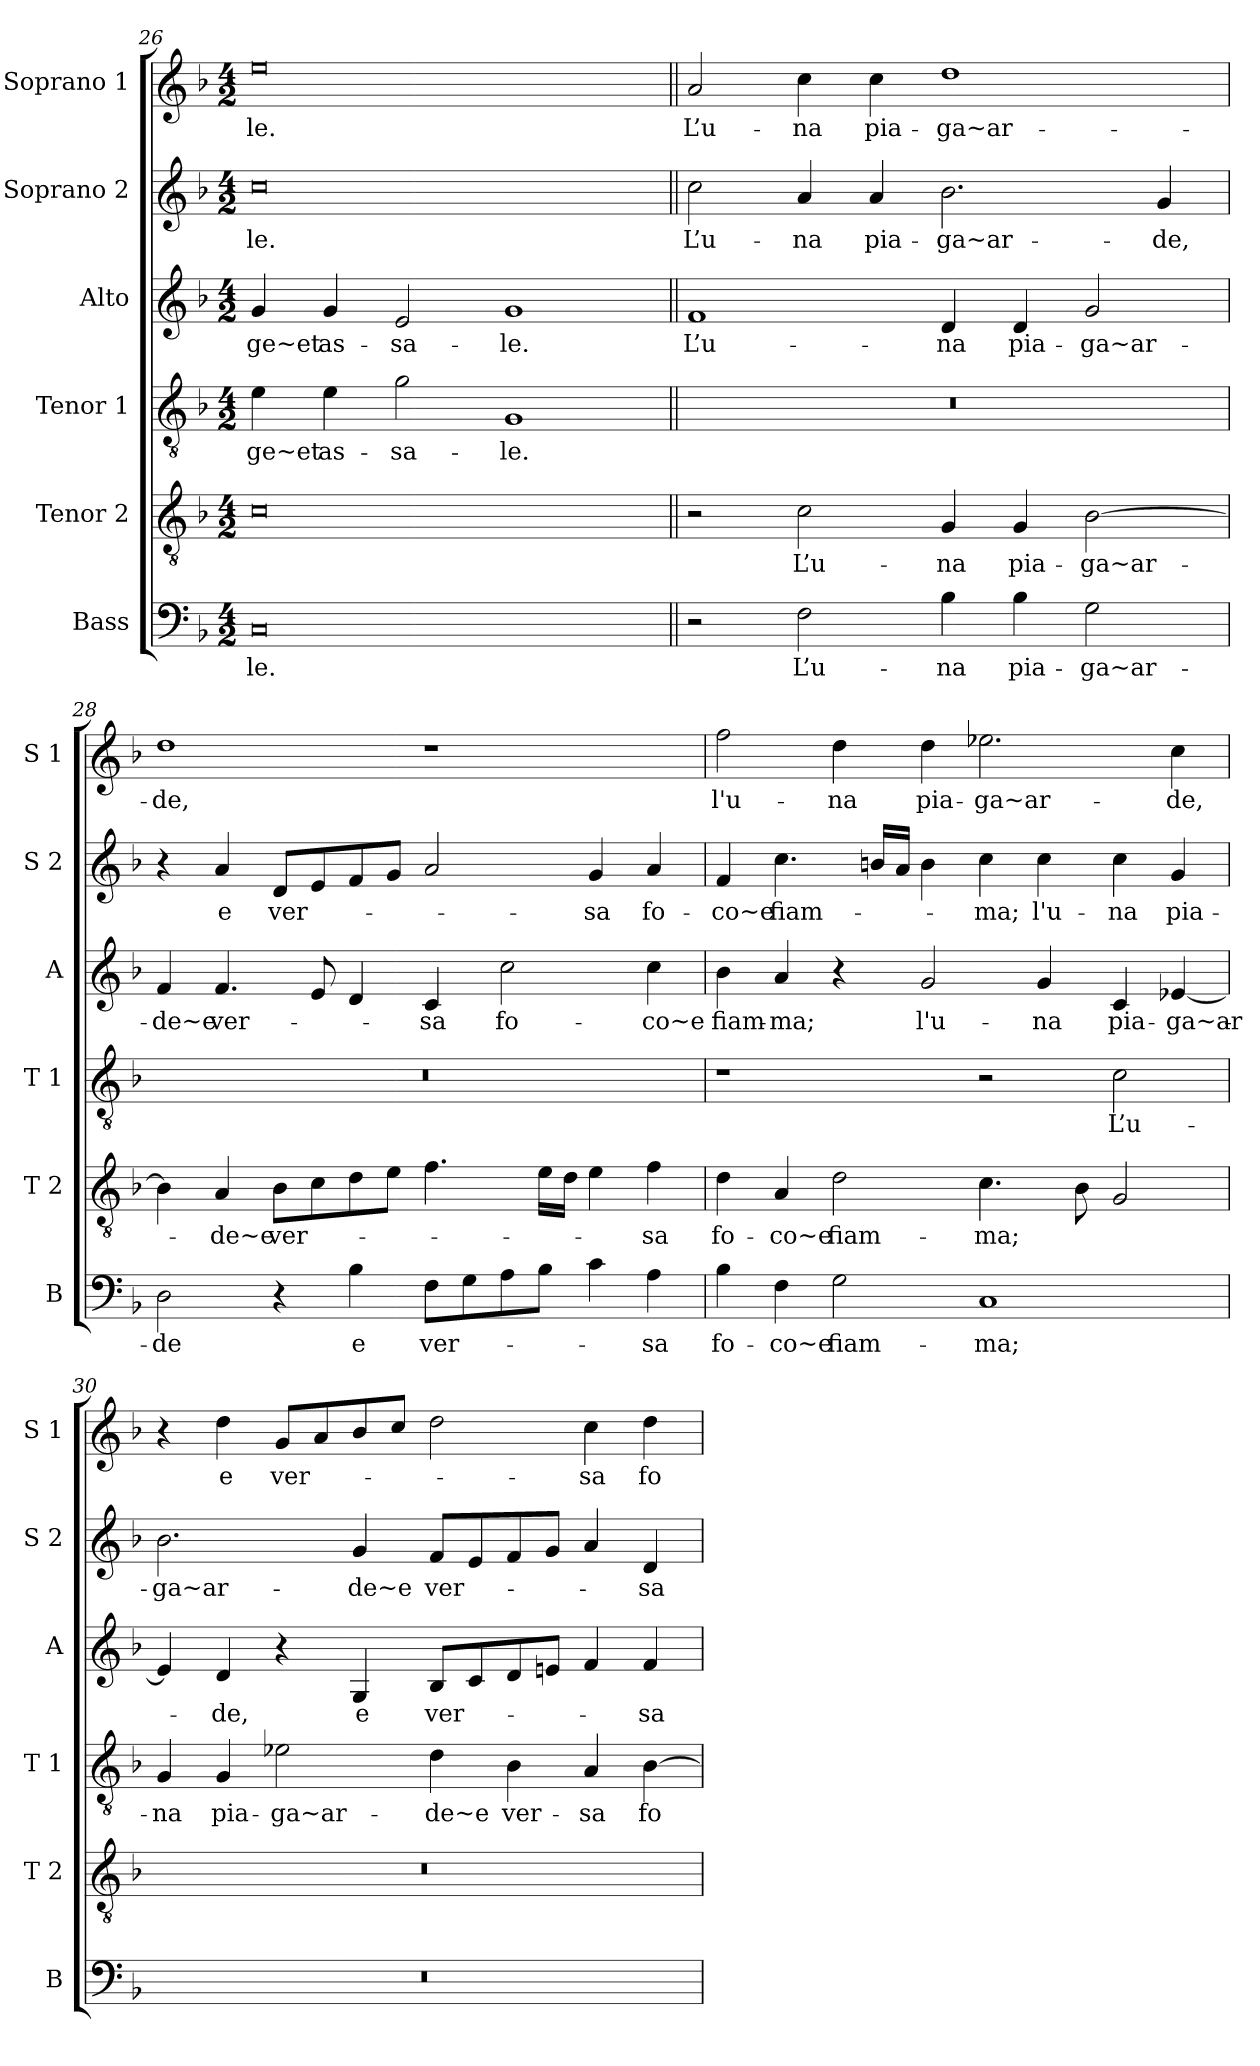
**kern	**text	**kern	**text	**kern	**text	**kern	**text	**kern	**text	**kern	**text
*part6	*part6	*part5	*part5	*part4	*part4	*part3	*part3	*part2	*part2	*part1	*part1
*staff6	*staff6	*staff5	*staff5	*staff4	*staff4	*staff3	*staff3	*staff2	*staff2	*staff1	*staff1
*I"Bass	*	*I"Tenor 2	*	*I"Tenor 1	*	*I"Alto	*	*I"Soprano 2	*	*I"Soprano 1	*
*I'B	*	*I'T 2	*	*I'T 1	*	*I'A	*	*I'S 2	*	*I'S 1	*
*clefF4	*	*clefGv2	*	*clefGv2	*	*clefG2	*	*clefG2	*	*clefG2	*
*k[b-]	*	*k[b-]	*	*k[b-]	*	*k[b-]	*	*k[b-]	*	*k[b-]	*
*F:	*	*F:	*	*F:	*	*F:	*	*F:	*	*F:	*
*M4/2	*	*M4/2	*	*M4/2	*	*M4/2	*	*M4/2	*	*M4/2	*
=26	=26	=26	=26	=26	=26	=26	=26	=26	=26	=26	=26
!	!LO:LY:b	!	!	!	!LO:LY:b	!	!LO:LY:b	!	!LO:LY:b	!	!LO:LY:b
0C	-le.	0c	.	4e\	-ge~et	4g/	-ge~et	0cc	-le.	0ee	-le.
!	!	!	!	!	!LO:LY:b	!	!LO:LY:b	!	!	!	!
.	.	.	.	4e\	as-	4g/	as-	.	.	.	.
!	!	!	!	!	!LO:LY:b	!	!LO:LY:b	!	!	!	!
.	.	.	.	2g\	-sa-	2e/	-sa-	.	.	.	.
!	!	!	!	!	!LO:LY:b	!	!LO:LY:b	!	!	!	!
.	.	.	.	1G	-le.	1g	-le.	.	.	.	.
!!LO:PB:g=z
=27||	=27||	=27||	=27||	=27||	=27||	=27||	=27||	=27||	=27||	=27||	=27||
!	!	!	!	!	!	!	!LO:LY:b	!	!LO:LY:b	!	!LO:LY:b
2r	.	2r	.	0r	.	1f	L’u-	2cc\	L’u-	2a/	L’u-
!	!LO:LY:b	!	!LO:LY:b	!	!	!	!	!	!LO:LY:b	!	!LO:LY:b
2F\	L’u-	2c\	L’u-	.	.	.	.	4a/	-na	4cc\	-na
!	!	!	!	!	!	!	!	!	!LO:LY:b	!	!LO:LY:b
.	.	.	.	.	.	.	.	4a/	pia-	4cc\	pia-
!	!LO:LY:b	!	!LO:LY:b	!	!	!	!LO:LY:b	!	!LO:LY:b	!	!LO:LY:b
4B-\	-na	4G/	-na	.	.	4d/	-na	2.b-\	-ga~ar-	1dd	-ga~ar-
!	!LO:LY:b	!	!LO:LY:b	!	!	!	!LO:LY:b	!	!	!	!
4B-\	pia-	4G/	pia-	.	.	4d/	pia-	.	.	.	.
!	!LO:LY:b	!	!LO:LY:b	!	!	!	!LO:LY:b	!	!	!	!
2G\	-ga~ar-	[2B-\	-ga~ar-	.	.	2g/	-ga~ar-	.	.	.	.
!	!	!	!	!	!	!	!	!	!LO:LY:b	!	!
.	.	.	.	.	.	.	.	4g/	-de,	.	.
=28	=28	=28	=28	=28	=28	=28	=28	=28	=28	=28	=28
!	!LO:LY:b	!	!	!	!	!	!LO:LY:b	!	!	!	!LO:LY:b
2D\	-de	4B-\]	.	0r	.	4f/	-de~e	4r	.	1dd	-de,
!	!	!	!LO:LY:b	!	!	!	!LO:LY:b	!	!LO:LY:b	!	!
.	.	4A/	-de~e	.	.	4.f/	ver-	4a/	e	.	.
!	!	!	!LO:LY:b	!	!	!	!	!	!LO:LY:b	!	!
4r	.	8B-\L	ver-	.	.	.	.	8d/L	ver-	.	.
.	.	8c\	.	.	.	8e/	.	8e/	.	.	.
!	!LO:LY:b	!	!	!	!	!	!	!	!	!	!
4B-\	e	8d\	.	.	.	4d/	.	8f/	.	.	.
.	.	8e\J	.	.	.	.	.	8g/J	.	.	.
!	!LO:LY:b	!	!	!	!	!	!LO:LY:b	!	!	!	!
8F\L	ver-	4.f\	.	.	.	4c/	-sa	2a/	.	1r	.
8G\	.	.	.	.	.	.	.	.	.	.	.
!	!	!	!	!	!	!	!LO:LY:b	!	!	!	!
8A\	.	.	.	.	.	2cc\	fo-	.	.	.	.
8B-\J	.	16e\LL	.	.	.	.	.	.	.	.	.
.	.	16d\JJ	.	.	.	.	.	.	.	.	.
!	!	!	!	!	!	!	!	!	!LO:LY:b	!	!
4c\	.	4e\	.	.	.	.	.	4g/	-sa	.	.
!	!LO:LY:b	!	!LO:LY:b	!	!	!	!LO:LY:b	!	!LO:LY:b	!	!
4A\	-sa	4f\	-sa	.	.	4cc\	-co~e	4a/	fo-	.	.
=29	=29	=29	=29	=29	=29	=29	=29	=29	=29	=29	=29
!	!LO:LY:b	!	!LO:LY:b	!	!	!	!LO:LY:b	!	!LO:LY:b	!	!LO:LY:b
4B-\	fo-	4d\	fo-	1r	.	4b-\	fiam-	4f/	-co~e	2ff\	l'u-
!	!LO:LY:b	!	!LO:LY:b	!	!	!	!LO:LY:b	!	!LO:LY:b	!	!
4F\	-co~e	4A/	-co~e	.	.	4a/	-ma;	4.cc\	fiam-	.	.
!	!LO:LY:b	!	!LO:LY:b	!	!	!	!	!	!	!	!LO:LY:b
2G\	fiam-	2d\	fiam-	.	.	4r	.	.	.	4dd\	-na
.	.	.	.	.	.	.	.	16bn/LL	.	.	.
.	.	.	.	.	.	.	.	16a/JJ	.	.	.
!	!	!	!	!	!	!	!LO:LY:b	!	!	!	!LO:LY:b
.	.	.	.	.	.	2g/	l'u-	4b\	.	4dd\	pia-
!	!LO:LY:b	!	!LO:LY:b	!	!	!	!	!	!LO:LY:b	!	!LO:LY:b
1C	-ma;	4.c\	-ma;	2r	.	.	.	4cc\	-ma;	2.ee-X\	-ga~ar-
!	!	!	!	!	!	!	!LO:LY:b	!	!LO:LY:b	!	!
.	.	.	.	.	.	4g/	-na	4cc\	l'u-	.	.
.	.	8B-\	.	.	.	.	.	.	.	.	.
!	!	!	!	!	!LO:LY:b	!	!LO:LY:b	!	!LO:LY:b	!	!
.	.	2G/	.	2c\	L’u-	4c/	pia-	4cc\	-na	.	.
!	!	!	!	!	!	!	!LO:LY:b	!	!LO:LY:b	!	!LO:LY:b
.	.	.	.	.	.	[4e-X/	-ga~ar-	4g/	pia-	4cc\	-de,
!!LO:LB:g=z
=30	=30	=30	=30	=30	=30	=30	=30	=30	=30	=30	=30
!	!	!	!	!	!LO:LY:b	!	!	!	!LO:LY:b	!	!
0r	.	0r	.	4G/	-na	4e-/]	.	2.b-\	-ga~ar-	4r	.
!	!	!	!	!	!LO:LY:b	!	!LO:LY:b	!	!	!	!LO:LY:b
.	.	.	.	4G/	pia-	4d/	-de,	.	.	4dd\	e
!	!	!	!	!	!LO:LY:b	!	!	!	!	!	!LO:LY:b
.	.	.	.	2e-X\	-ga~ar-	4r	.	.	.	8g/L	ver-
.	.	.	.	.	.	.	.	.	.	8a/	.
!	!	!	!	!	!	!	!LO:LY:b	!	!LO:LY:b	!	!
.	.	.	.	.	.	4G/	e	4g/	-de~e	8b-/	.
.	.	.	.	.	.	.	.	.	.	8cc/J	.
!	!	!	!	!	!LO:LY:b	!	!LO:LY:b	!	!LO:LY:b	!	!
.	.	.	.	4d\	-de~e	8B-/L	ver-	8f/L	ver-	2dd\	.
.	.	.	.	.	.	8c/	.	8e/	.	.	.
!	!	!	!	!	!LO:LY:b	!	!	!	!	!	!
.	.	.	.	4B-\	ver-	8d/	.	8f/	.	.	.
.	.	.	.	.	.	8en/J	.	8g/J	.	.	.
!	!	!	!	!	!LO:LY:b	!	!	!	!	!	!LO:LY:b
.	.	.	.	4A/	-sa	4f/	.	4a/	.	4cc\	-sa
!	!	!	!	!	!LO:LY:b	!	!LO:LY:b	!	!LO:LY:b	!	!LO:LY:b
.	.	.	.	[4B-\	fo-	4f/	-sa	4d/	-sa	4dd\	fo-
=	=	=	=	=	=	=	=	=	=	=	=
*-	*-	*-	*-	*-	*-	*-	*-	*-	*-	*-	*-
